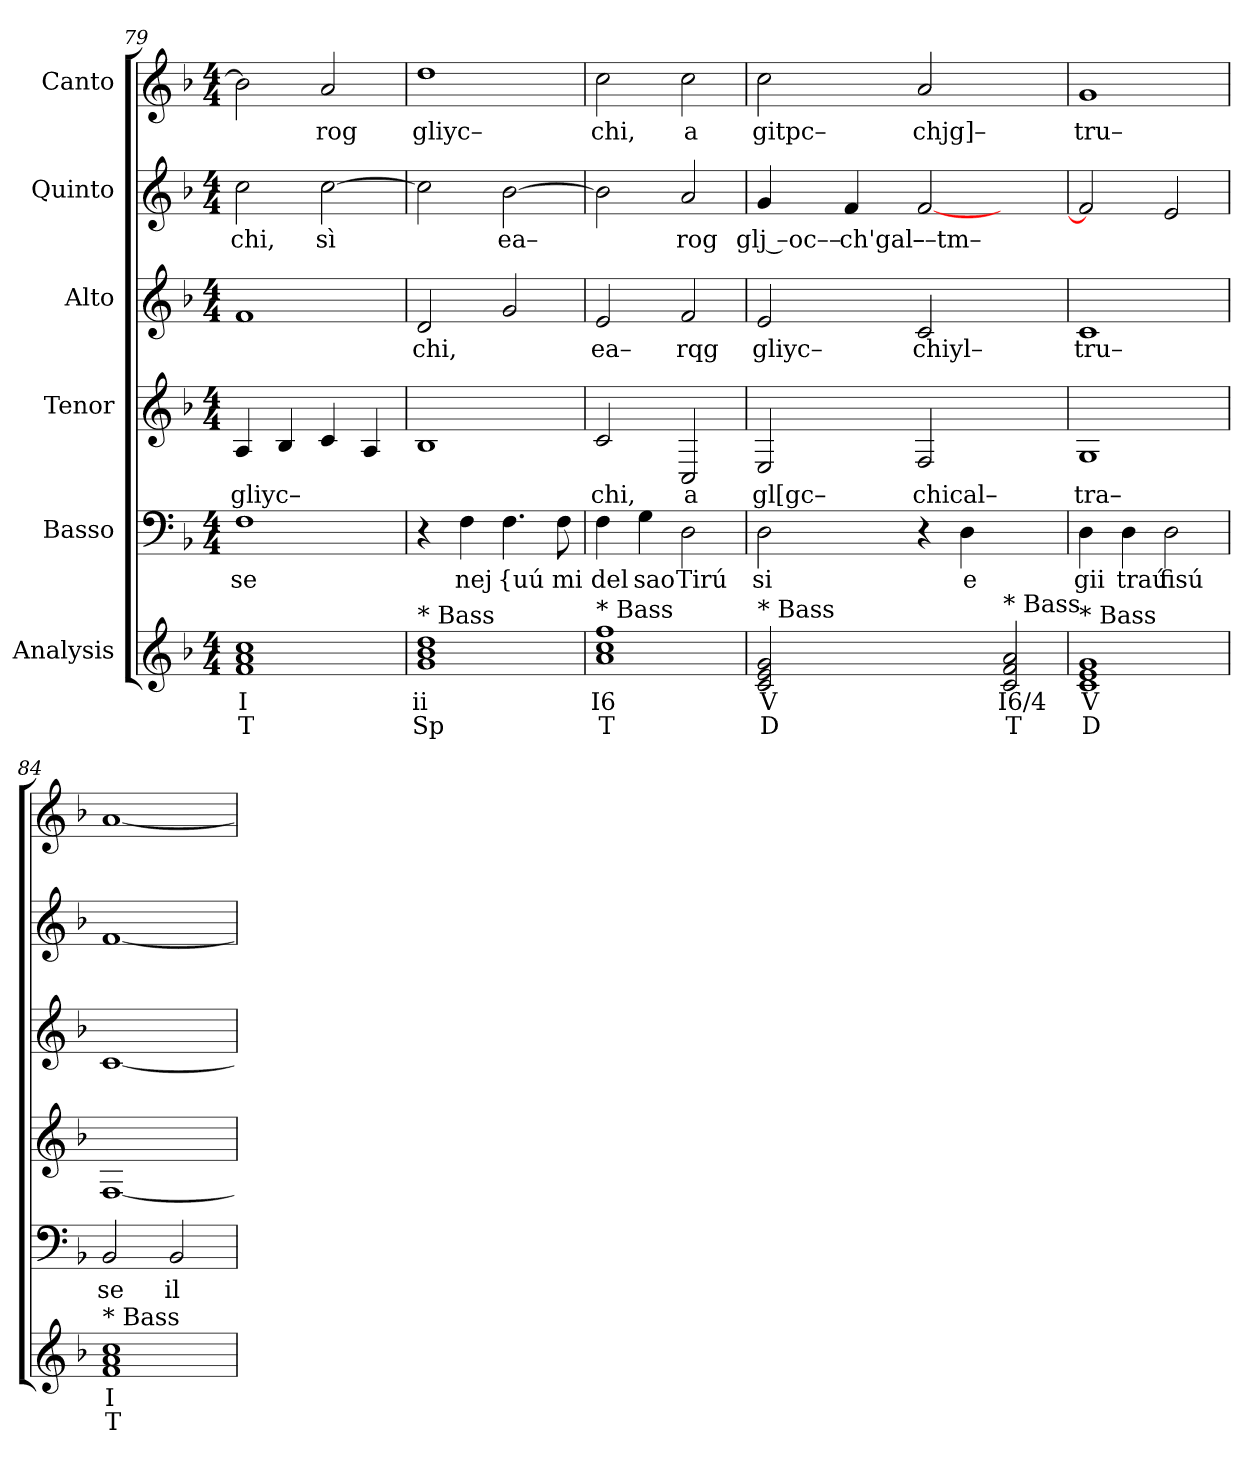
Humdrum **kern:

**kern	**text	**text	**kern	**text	**kern	**text	**kern	**text	**kern	**text	**kern	**text
*part6	*part6	*part6	*part5	*part5	*part4	*part4	*part3	*part3	*part2	*part2	*part1	*part1
*staff6	*staff6	*staff6	*staff5	*staff5	*staff4	*staff4	*staff3	*staff3	*staff2	*staff2	*staff1	*staff1
*I"Analysis	*	*	*I"Basso	*	*I"Tenor	*	*I"Alto	*	*I"Quinto	*	*I"Canto	*
*	*	*	*clefF4	*	*clefG2	*	*clefG2	*	*clefG2	*	*clefG2	*
*k[b-]	*	*	*k[b-]	*	*k[b-]	*	*k[b-]	*	*k[b-]	*	*k[b-]	*
*	*	*	*F:	*	*F:	*	*F:	*	*F:	*	*F:	*
*M4/4	*	*	*M4/4	*	*M4/4	*	*M4/4	*	*M4/4	*	*M4/4	*
=79	=79	=79	=79	=79	=79	=79	=79	=79	=79	=79	=79	=79
!	!	!	!	!LO:LY:b	!	!	!	!	!	!	!	!
!	!	!	!	!	!	!LO:LY:b	!	!	!	!	!	!
!	!	!	!	!	!	!	!	!	!	!LO:LY:b	!	!
1f 1a 1cc	I	T	1F	se	4A/	gliyc–	1f	.	2cc\	chi,	2b-\]	.
.	.	.	.	.	4B-/	.	.	.	.	.	.	.
!	!	!	!	!	!	!	!	!	!	!LO:LY:b	!	!
!	!	!	!	!	!	!	!	!	!	!	!	!LO:LY:b
.	.	.	.	.	4c/	.	.	.	[2cc\	sì	2a/	rog
.	.	.	.	.	4A/	.	.	.	.	.	.	.
=80	=80	=80	=80	=80	=80	=80	=80	=80	=80	=80	=80	=80
!	!	!	!	!	!	!	!	!LO:LY:b	!	!	!	!
!LO:TX:a:t=* Bass	!	!	!	!	!	!	!	!	!	!	!	!
!	!	!	!	!	!	!	!	!	!	!	!	!LO:LY:b
1g 1b- 1dd	ii	Sp	4r	.	1B-	.	2d/	chi,	2cc\]	.	1dd	gliyc–
!	!	!	!	!LO:LY:b	!	!	!	!	!	!	!	!
.	.	.	4F\	nej	.	.	.	.	.	.	.	.
!	!	!	!	!LO:LY:b	!	!	!	!	!	!	!	!
!	!	!	!	!	!	!	!	!	!	!LO:LY:b	!	!
.	.	.	4.F\	{uú	.	.	2g/	.	[2b-\	ea–	.	.
!	!	!	!	!LO:LY:b	!	!	!	!	!	!	!	!
.	.	.	8F\	mi	.	.	.	.	.	.	.	.
=81	=81	=81	=81	=81	=81	=81	=81	=81	=81	=81	=81	=81
!	!	!	!	!LO:LY:b	!	!	!	!	!	!	!	!
!	!	!	!	!	!	!LO:LY:b	!	!	!	!	!	!
!	!	!	!	!	!	!	!	!LO:LY:b	!	!	!	!
!LO:TX:a:t=* Bass	!	!	!	!	!	!	!	!	!	!	!	!
!	!	!	!	!	!	!	!	!	!	!	!	!LO:LY:b
1a 1cc 1ff	I6	T	4F\	del	2c/	chi,	2e/	ea–	2b-\]	.	2cc\	chi,
!	!	!	!	!LO:LY:b	!	!	!	!	!	!	!	!
.	.	.	4G\	sao	.	.	.	.	.	.	.	.
!	!	!	!	!LO:LY:b	!	!	!	!	!	!	!	!
!	!	!	!	!	!	!LO:LY:b	!	!	!	!	!	!
!	!	!	!	!	!	!	!	!LO:LY:b	!	!	!	!
!	!	!	!	!	!	!	!	!	!	!LO:LY:b	!	!
!	!	!	!	!	!	!	!	!	!	!	!	!LO:LY:b
.	.	.	2D\	Tirú	2C/	a	2f/	rqg	2a/	rog	2cc\	a
=82	=82	=82	=82	=82	=82	=82	=82	=82	=82	=82	=82	=82
!	!	!	!	!LO:LY:b	!	!	!	!	!	!	!	!
!	!	!	!	!	!	!LO:LY:b	!	!	!	!	!	!
!	!	!	!	!	!	!	!	!LO:LY:b	!	!	!	!
!	!	!	!	!	!	!	!	!	!	!LO:LY:b	!	!
!LO:TX:a:t=* Bass	!	!	!	!	!	!	!	!	!	!	!	!
!	!	!	!	!	!	!	!	!	!	!	!	!LO:LY:b
2c 2e 2g	V	D	2D\	si	2E/	gl[gc–	2e/	gliyc–	4g/	glj –oc––	2cc\	gitpc–
!	!	!	!	!	!	!	!	!	!	!LO:LY:b	!	!
.	.	.	.	.	.	.	.	.	4f/	ch'gal–	.	.
!	!	!	!	!	!	!LO:LY:b	!	!	!	!	!	!
!	!	!	!	!	!	!	!	!LO:LY:b	!	!	!	!
!	!	!	!	!	!	!	!	!	!	!LO:LY:b	!	!
!	!	!	!	!	!	!	!	!	!	!	!	!LO:LY:b
2ryy	.	.	4r	.	2F/	chical–	2c/	chiyl–	[2f/	––tm–	2a/	chjg]–
!	!	!	!	!LO:LY:b	!	!	!	!	!	!	!	!
.	.	.	4D\	e	.	.	.	.	.	.	.	.
!LO:TX:a:t=* Bass	!	!	!	!	!	!	!	!	!	!	!	!
2c 2f 2a	I6/4	T	2ryy	.	2ryy	.	2ryy	.	2ryy	.	2ryy	.
=83	=83	=83	=83	=83	=83	=83	=83	=83	=83	=83	=83	=83
!	!	!	!	!LO:LY:b	!	!	!	!	!	!	!	!
!	!	!	!	!	!	!LO:LY:b	!	!	!	!	!	!
!	!	!	!	!	!	!	!	!LO:LY:b	!	!	!	!
!LO:TX:a:t=* Bass	!	!	!	!	!	!	!	!	!	!	!	!
!	!	!	!	!	!	!	!	!	!	!	!	!LO:LY:b
1c 1e 1g	V	D	4D\	gii	1G	tra–	1c	tru–	2f/]	.	1g	tru–
!	!	!	!	!LO:LY:b	!	!	!	!	!	!	!	!
.	.	.	4D\	traú	.	.	.	.	.	.	.	.
!	!	!	!	!LO:LY:b	!	!	!	!	!	!	!	!
.	.	.	2D\	fisú	.	.	.	.	2e/	.	.	.
=84	=84	=84	=84	=84	=84	=84	=84	=84	=84	=84	=84	=84
!LO:TX:a:t=* Bass	!	!	!	!	!	!	!	!	!	!	!	!
!	!	!	!	!LO:LY:b	!	!	!	!	!	!	!	!
1f 1a 1cc	I	T	2BB-/	se	[1F	.	[1c	.	[1f	.	[1a	.
!	!	!	!	!LO:LY:b	!	!	!	!	!	!	!	!
.	.	.	2BB-/	il	.	.	.	.	.	.	.	.
=	=	=	=	=	=	=	=	=	=	=	=	=
*-	*-	*-	*-	*-	*-	*-	*-	*-	*-	*-	*-	*-
